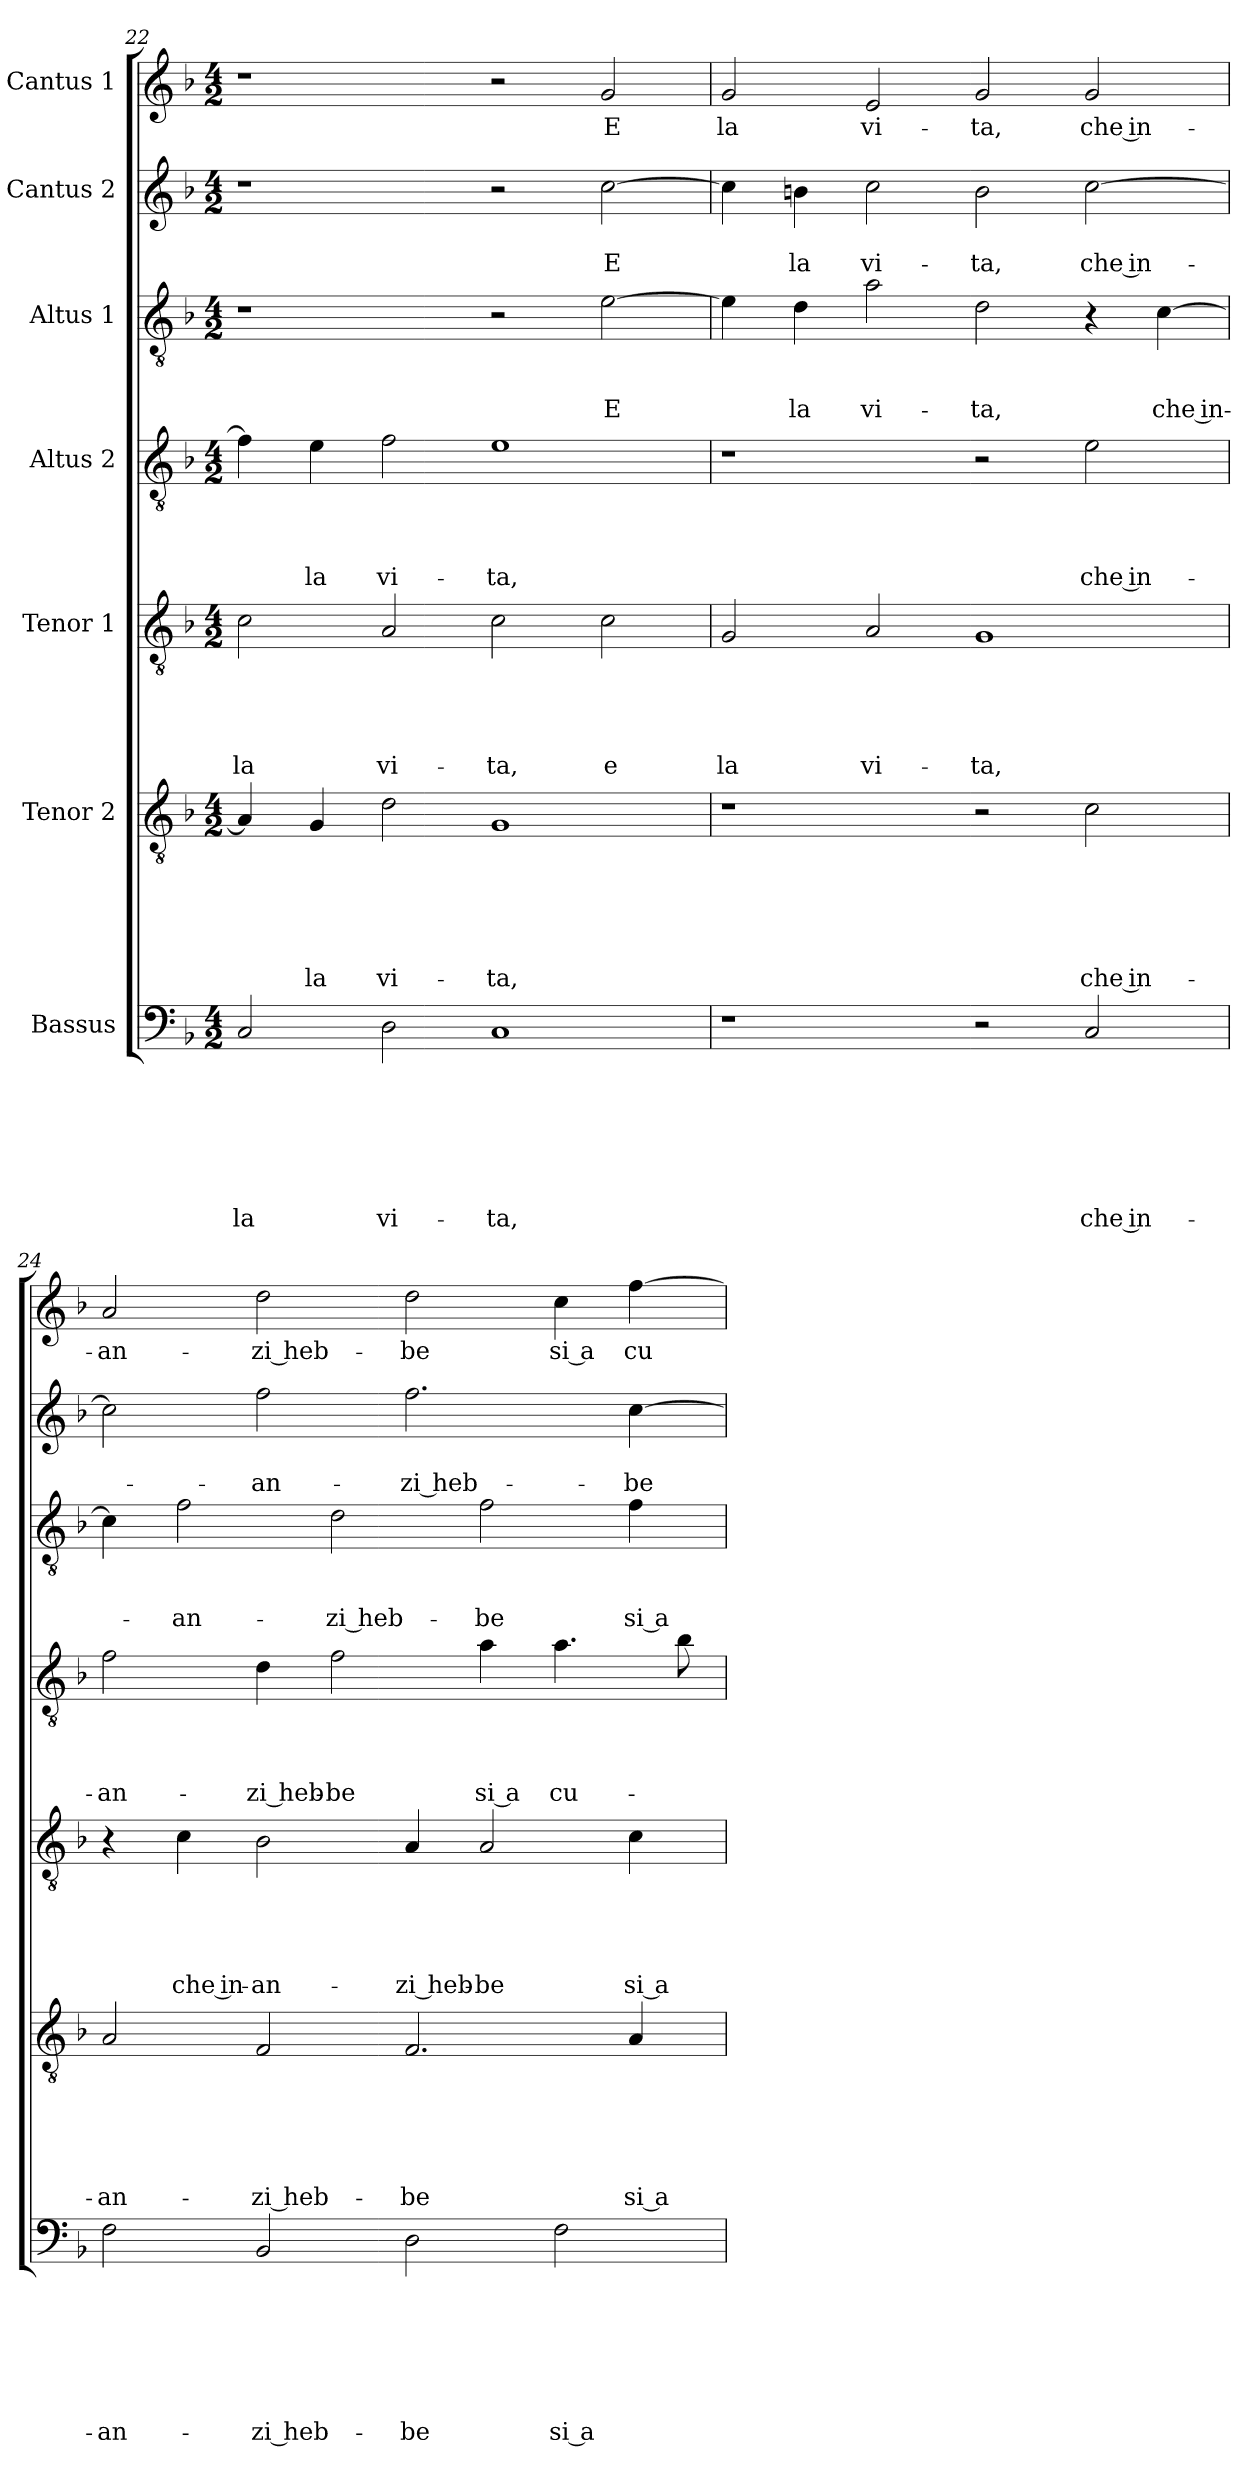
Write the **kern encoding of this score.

**kern	**text	**text	**text	**text	**text	**text	**text	**kern	**text	**text	**text	**text	**text	**text	**kern	**text	**text	**text	**text	**text	**kern	**text	**text	**text	**text	**kern	**text	**text	**text	**kern	**text	**text	**kern	**text
*part7	*part7	*part7	*part7	*part7	*part7	*part7	*part7	*part6	*part6	*part6	*part6	*part6	*part6	*part6	*part5	*part5	*part5	*part5	*part5	*part5	*part4	*part4	*part4	*part4	*part4	*part3	*part3	*part3	*part3	*part2	*part2	*part2	*part1	*part1
*staff7	*staff7	*staff7	*staff7	*staff7	*staff7	*staff7	*staff7	*staff6	*staff6	*staff6	*staff6	*staff6	*staff6	*staff6	*staff5	*staff5	*staff5	*staff5	*staff5	*staff5	*staff4	*staff4	*staff4	*staff4	*staff4	*staff3	*staff3	*staff3	*staff3	*staff2	*staff2	*staff2	*staff1	*staff1
*I"Bassus	*	*	*	*	*	*	*	*I"Tenor 2	*	*	*	*	*	*	*I"Tenor 1	*	*	*	*	*	*I"Altus 2	*	*	*	*	*I"Altus 1	*	*	*	*I"Cantus 2	*	*	*I"Cantus 1	*
*clefF4	*	*	*	*	*	*	*	*clefGv2	*	*	*	*	*	*	*clefGv2	*	*	*	*	*	*clefGv2	*	*	*	*	*clefGv2	*	*	*	*clefG2	*	*	*clefG2	*
*k[b-]	*	*	*	*	*	*	*	*k[b-]	*	*	*	*	*	*	*k[b-]	*	*	*	*	*	*k[b-]	*	*	*	*	*k[b-]	*	*	*	*k[b-]	*	*	*k[b-]	*
*d:	*	*	*	*	*	*	*	*d:	*	*	*	*	*	*	*d:	*	*	*	*	*	*d:	*	*	*	*	*d:	*	*	*	*d:	*	*	*d:	*
*M4/2	*	*	*	*	*	*	*	*M4/2	*	*	*	*	*	*	*M4/2	*	*	*	*	*	*M4/2	*	*	*	*	*M4/2	*	*	*	*M4/2	*	*	*M4/2	*
=22	=22	=22	=22	=22	=22	=22	=22	=22	=22	=22	=22	=22	=22	=22	=22	=22	=22	=22	=22	=22	=22	=22	=22	=22	=22	=22	=22	=22	=22	=22	=22	=22	=22	=22
!	!	!	!	!	!	!	!LO:LY:b	!	!	!	!	!	!	!	!	!	!	!	!	!LO:LY:b	!	!	!	!	!	!	!	!	!	!	!	!	!	!
2C/	.	.	.	.	.	.	la	4A/]	.	.	.	.	.	.	2c\	.	.	.	.	la	4f\]	.	.	.	.	1r	.	.	.	1r	.	.	1r	.
!	!	!	!	!	!	!	!	!	!	!	!	!	!	!LO:LY:b	!	!	!	!	!	!	!	!	!	!	!LO:LY:b	!	!	!	!	!	!	!	!	!
.	.	.	.	.	.	.	.	4G/	.	.	.	.	.	la	.	.	.	.	.	.	4e\	.	.	.	la	.	.	.	.	.	.	.	.	.
!	!	!	!	!	!	!	!LO:LY:b	!	!	!	!	!	!	!LO:LY:b	!	!	!	!	!	!LO:LY:b	!	!	!	!	!LO:LY:b	!	!	!	!	!	!	!	!	!
2D\	.	.	.	.	.	.	vi-	2d\	.	.	.	.	.	vi-	2A/	.	.	.	.	vi-	2f\	.	.	.	vi-	.	.	.	.	.	.	.	.	.
!	!	!	!	!	!	!	!LO:LY:b	!	!	!	!	!	!	!LO:LY:b	!	!	!	!	!	!LO:LY:b	!	!	!	!	!LO:LY:b	!	!	!	!	!	!	!	!	!
1C	.	.	.	.	.	.	-ta,	1G	.	.	.	.	.	-ta,	2c\	.	.	.	.	-ta,	1e	.	.	.	-ta,	2r	.	.	.	2r	.	.	2r	.
!	!	!	!	!	!	!	!	!	!	!	!	!	!	!	!	!	!	!	!	!LO:LY:b	!	!	!	!	!	!	!	!	!LO:LY:b	!	!	!LO:LY:b	!	!LO:LY:b
.	.	.	.	.	.	.	.	.	.	.	.	.	.	.	2c\	.	.	.	.	e	.	.	.	.	.	[2e\	.	.	E	[2cc\	.	E	2g/	E
=23	=23	=23	=23	=23	=23	=23	=23	=23	=23	=23	=23	=23	=23	=23	=23	=23	=23	=23	=23	=23	=23	=23	=23	=23	=23	=23	=23	=23	=23	=23	=23	=23	=23	=23
!	!	!	!	!	!	!	!	!	!	!	!	!	!	!	!	!	!	!	!	!LO:LY:b	!	!	!	!	!	!	!	!	!	!	!	!	!	!LO:LY:b
1r	.	.	.	.	.	.	.	1r	.	.	.	.	.	.	2G/	.	.	.	.	la	1r	.	.	.	.	4e\]	.	.	.	4cc\]	.	.	2g/	la
!	!	!	!	!	!	!	!	!	!	!	!	!	!	!	!	!	!	!	!	!	!	!	!	!	!	!	!	!	!LO:LY:b	!	!	!LO:LY:b	!	!
.	.	.	.	.	.	.	.	.	.	.	.	.	.	.	.	.	.	.	.	.	.	.	.	.	.	4d\	.	.	la	4bn\	.	la	.	.
!	!	!	!	!	!	!	!	!	!	!	!	!	!	!	!	!	!	!	!	!LO:LY:b	!	!	!	!	!	!	!	!	!LO:LY:b	!	!	!LO:LY:b	!	!LO:LY:b
.	.	.	.	.	.	.	.	.	.	.	.	.	.	.	2A/	.	.	.	.	vi-	.	.	.	.	.	2a\	.	.	vi-	2cc\	.	vi-	2e/	vi-
!	!	!	!	!	!	!	!	!	!	!	!	!	!	!	!	!	!	!	!	!LO:LY:b	!	!	!	!	!	!	!	!	!LO:LY:b	!	!	!LO:LY:b	!	!LO:LY:b
2r	.	.	.	.	.	.	.	2r	.	.	.	.	.	.	1G	.	.	.	.	-ta,	2r	.	.	.	.	2d\	.	.	-ta,	2b\	.	-ta,	2g/	-ta,
!	!	!	!	!	!	!	!LO:LY:b	!	!	!	!	!	!	!LO:LY:b	!	!	!	!	!	!	!	!	!	!	!LO:LY:b	!	!	!	!	!	!	!LO:LY:b	!	!LO:LY:b
2C/	.	.	.	.	.	.	che in-	2c\	.	.	.	.	.	che in-	.	.	.	.	.	.	2e\	.	.	.	che in-	4r	.	.	.	[2cc\	.	che in-	2g/	che in-
!	!	!	!	!	!	!	!	!	!	!	!	!	!	!	!	!	!	!	!	!	!	!	!	!	!	!	!	!	!LO:LY:b	!	!	!	!	!
.	.	.	.	.	.	.	.	.	.	.	.	.	.	.	.	.	.	.	.	.	.	.	.	.	.	[4c\	.	.	che in-	.	.	.	.	.
=24	=24	=24	=24	=24	=24	=24	=24	=24	=24	=24	=24	=24	=24	=24	=24	=24	=24	=24	=24	=24	=24	=24	=24	=24	=24	=24	=24	=24	=24	=24	=24	=24	=24	=24
!	!	!	!	!	!	!	!LO:LY:b	!	!	!	!	!	!	!LO:LY:b	!	!	!	!	!	!	!	!	!	!	!LO:LY:b	!	!	!	!	!	!	!	!	!LO:LY:b
2F\	.	.	.	.	.	.	-an-	2A/	.	.	.	.	.	-an-	4r	.	.	.	.	.	2f\	.	.	.	-an-	4c\]	.	.	.	2cc\]	.	.	2a/	-an-
!	!	!	!	!	!	!	!	!	!	!	!	!	!	!	!	!	!	!	!	!LO:LY:b	!	!	!	!	!	!	!	!	!LO:LY:b	!	!	!	!	!
.	.	.	.	.	.	.	.	.	.	.	.	.	.	.	4c\	.	.	.	.	che in-	.	.	.	.	.	2f\	.	.	-an-	.	.	.	.	.
!	!	!	!	!	!	!	!LO:LY:b	!	!	!	!	!	!	!LO:LY:b	!	!	!	!	!	!LO:LY:b	!	!	!	!	!LO:LY:b	!	!	!	!	!	!	!LO:LY:b	!	!LO:LY:b
2BB-/	.	.	.	.	.	.	-zi heb-	2F/	.	.	.	.	.	-zi heb-	2B-\	.	.	.	.	-an-	4d\	.	.	.	-zi heb-	.	.	.	.	2ff\	.	-an-	2dd\	-zi heb-
!	!	!	!	!	!	!	!	!	!	!	!	!	!	!	!	!	!	!	!	!	!	!	!	!	!LO:LY:b	!	!	!	!LO:LY:b	!	!	!	!	!
.	.	.	.	.	.	.	.	.	.	.	.	.	.	.	.	.	.	.	.	.	2f\	.	.	.	-be	2d\	.	.	-zi heb-	.	.	.	.	.
!	!	!	!	!	!	!	!LO:LY:b	!	!	!	!	!	!	!LO:LY:b	!	!	!	!	!	!LO:LY:b	!	!	!	!	!	!	!	!	!	!	!	!LO:LY:b	!	!LO:LY:b
2D\	.	.	.	.	.	.	-be	2.F/	.	.	.	.	.	-be	4A/	.	.	.	.	-zi heb-	.	.	.	.	.	.	.	.	.	2.ff\	.	-zi heb-	2dd\	-be
!	!	!	!	!	!	!	!	!	!	!	!	!	!	!	!	!	!	!	!	!LO:LY:b	!	!	!	!	!LO:LY:b	!	!	!	!LO:LY:b	!	!	!	!	!
.	.	.	.	.	.	.	.	.	.	.	.	.	.	.	2A/	.	.	.	.	-be	4a\	.	.	.	si a	2f\	.	.	-be	.	.	.	.	.
!	!	!	!	!	!	!	!LO:LY:b	!	!	!	!	!	!	!	!	!	!	!	!	!	!	!	!	!	!LO:LY:b	!	!	!	!	!	!	!	!	!LO:LY:b
2F\	.	.	.	.	.	.	si a	.	.	.	.	.	.	.	.	.	.	.	.	.	4.a\	.	.	.	cu-	.	.	.	.	.	.	.	4cc\	si a
!	!	!	!	!	!	!	!	!	!	!	!	!	!	!LO:LY:b	!	!	!	!	!	!LO:LY:b	!	!	!	!	!	!	!	!	!LO:LY:b	!	!	!LO:LY:b	!	!LO:LY:b
.	.	.	.	.	.	.	.	4A/	.	.	.	.	.	si a	4c\	.	.	.	.	si a	.	.	.	.	.	4f\	.	.	si a	[4cc\	.	-be	[4ff\	cu-
.	.	.	.	.	.	.	.	.	.	.	.	.	.	.	.	.	.	.	.	.	8b-\	.	.	.	.	.	.	.	.	.	.	.	.	.
=	=	=	=	=	=	=	=	=	=	=	=	=	=	=	=	=	=	=	=	=	=	=	=	=	=	=	=	=	=	=	=	=	=	=
*-	*-	*-	*-	*-	*-	*-	*-	*-	*-	*-	*-	*-	*-	*-	*-	*-	*-	*-	*-	*-	*-	*-	*-	*-	*-	*-	*-	*-	*-	*-	*-	*-	*-	*-
